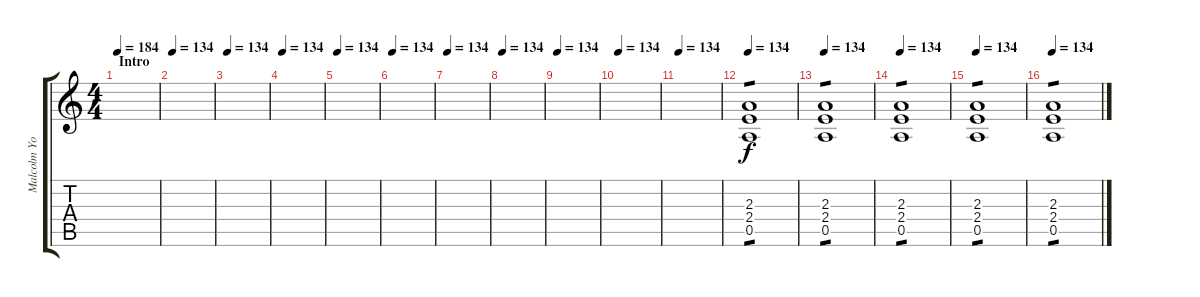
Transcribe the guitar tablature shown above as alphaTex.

\track ("Malcolm Young" "Malcolm Yo") {instrument overdrivenguitar}
\staff {score tabs}
\tuning (E4 B3 G3 D3 A2 E2) {hide}
\ts (4 4)
\section ("" "Intro")
\tempo 184
\tempo 134
\tempo 184
\clef g2
\ks c
|
\tempo 134
|
\tempo 134
|
\tempo 134
|
\tempo 134
|
\tempo 134
|
\tempo 134
|
\tempo 134
|
\tempo 134
|
\tempo 134
|
\tempo 134
|
\tempo 134
(2.3 2.4 0.5).1{tp 1} |
\tempo 134
(2.3 2.4 0.5).1{tp 1} |
\tempo 134
(2.3 2.4 0.5).1{tp 1} |
\tempo 134
(2.3 2.4 0.5).1{tp 1} |
\tempo 134
(2.3 2.4 0.5).1{tp 1}
